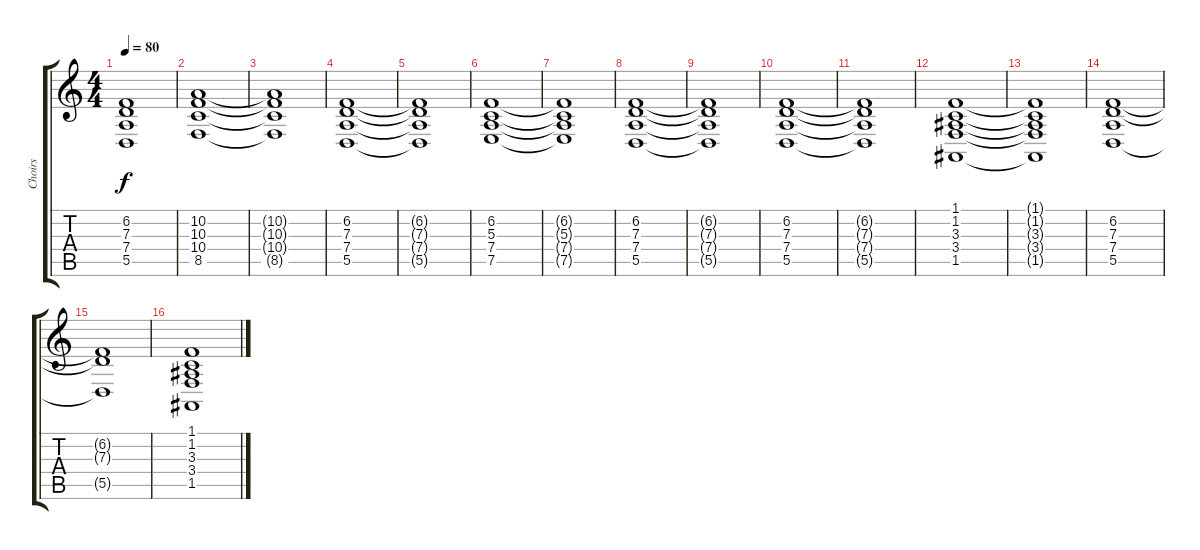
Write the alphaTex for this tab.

\track ("Choirs" "Choirs") {instrument choiraahs}
\staff {score tabs}
\tuning (E4 B3 G3 D3 A2 E2) {hide}
\ts (4 4)
\tempo 80
\clef g2
\ks c
(6.2{t} 7.3{t} 7.4{t} 5.5{t}).1{dy f} |
(10.2 10.3 10.4 8.5).1 |
(10.2{t} 10.3{t} 10.4{t} 8.5{t}).1 |
(6.2 7.3 7.4 5.5).1 |
(6.2{t} 7.3{t} 7.4{t} 5.5{t}).1 |
(6.2 5.3 7.4 7.5).1 |
(6.2{t} 5.3{t} 7.4{t} 7.5{t}).1 |
(6.2 7.3 7.4 5.5).1 |
(6.2{t} 7.3{t} 7.4{t} 5.5{t}).1 |
(6.2 7.3 7.4 5.5).1 |
(6.2{t} 7.3{t} 7.4{t} 5.5{t}).1 |
(1.1 1.2 3.3 3.4 1.5).1 |
(1.1{t} 1.2{t} 3.3{t} 3.4{t} 1.5{t}).1 |
(6.2 7.3 7.4 5.5).1 |
(6.2{t} 7.3{t} 5.5{t}).1 |
(1.1 1.2 3.3 3.4 1.5).1
